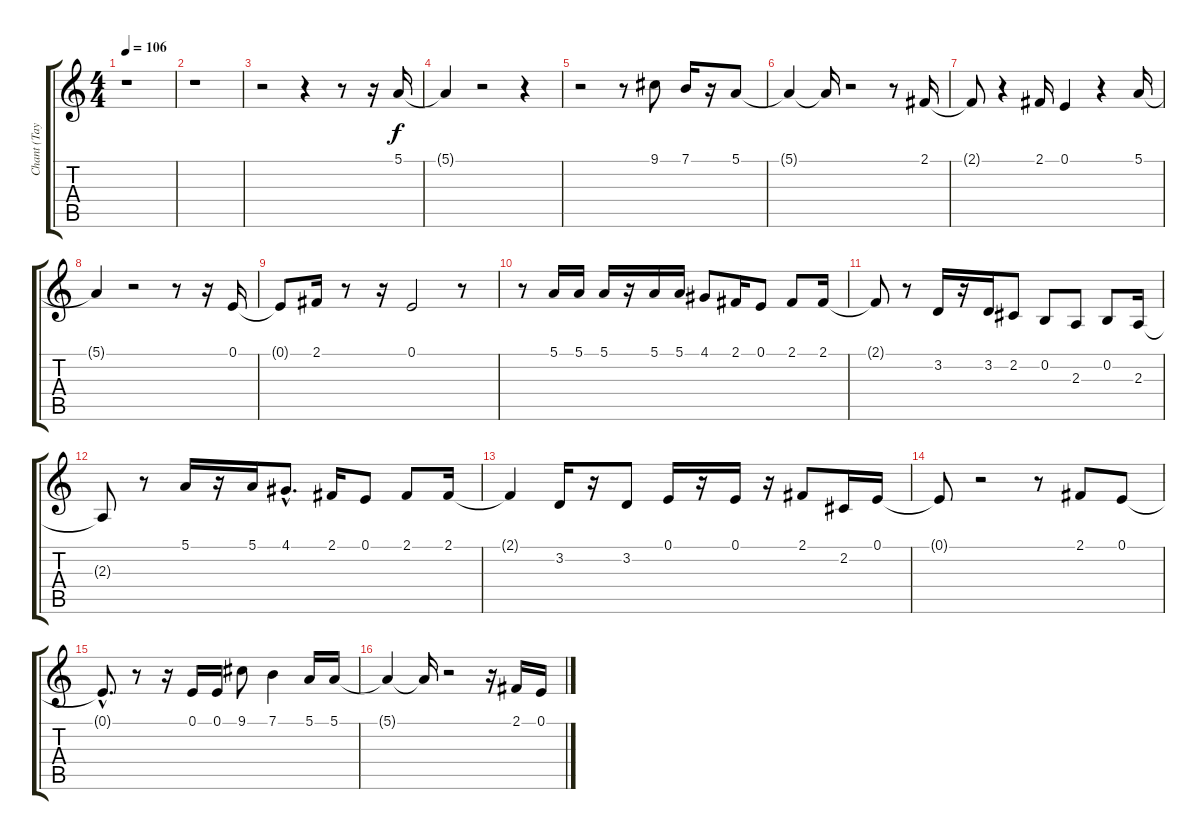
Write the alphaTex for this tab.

\track ("Chant (Taylor)" "Chant (Tay") {instrument lead2sawtooth}
\staff {score tabs}
\tuning (E4 B3 G3 D3 A2 E2) {hide}
\ts (4 4)
\tempo 106
\clef g2
\ks c
r.1{dy f instrument lead2sawtooth} |
r.1 |
r.2 r.4 r.8 r.16 5.1.16 |
5.1{t}.4 r.2 r.4 |
r.2 r.8 9.1.8 7.1.16 r.16 5.1.8 |
5.1{t}.4 5.1{t}.16 r.2 r.8 2.1.16 |
2.1{t}.8 r.4 2.1.16 0.1.4 r.4 5.1.16 |
5.1{t}.4 r.2 r.8 r.16 0.1.16 |
0.1{t}.8 2.1.16 r.8 r.16 0.1.2 r.8 |
r.8 5.1.16 5.1.16 5.1.16 r.16 5.1.16 5.1.16 4.1.8 2.1.16 0.1.8 2.1.8 2.1.16 |
2.1{t}.8 r.8 3.2.16 r.16 3.2.16 2.2.8 0.2.8 2.3.8 0.2.8 2.3.16 |
2.3{t}.8 r.8 5.1.16 r.16 5.1.16 4.1{hac}.8{d} 2.1.16 0.1.8 2.1.8 2.1.16 |
2.1{t}.4 3.2.16 r.16 3.2.8 0.1.16 r.16 0.1.16 r.16 2.1.8 2.2.16 0.1.16 |
0.1{t}.8 r.2 r.8 2.1.8 0.1.8 |
0.1{hac t}.8{d} r.8 r.16 0.1.16 0.1.16 9.1.8 7.1.4 5.1.16 5.1.16 |
5.1{t}.4 5.1{t}.16 r.2 r.16 2.1.16 0.1.16
